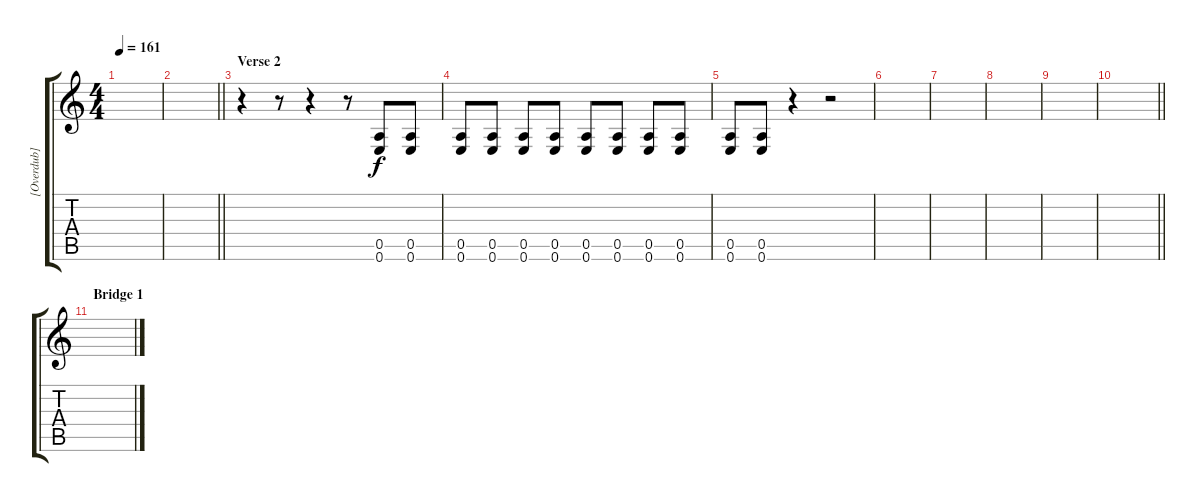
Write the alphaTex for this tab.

\track ("[Overdub]" "[Overdub]") {instrument distortionguitar}
\staff {score tabs}
\tuning (E4 B3 G3 D3 A2 E2) {hide}
\ts (4 4)
\tempo 161
\clef g2
\ks c
|
\barLineRight lightlight
|
\section ("" "Verse 2")
r.4{volume 12 balance 0 instrument gunshot} r.8 r.4 r.8 (0.5 0.6).8 (0.5 0.6).8{volume 11} |
(0.5 0.6).8{volume 10} (0.5 0.6).8{volume 9} (0.5 0.6).8{volume 8} (0.5 0.6).8{volume 7} (0.5 0.6).8{volume 6} (0.5 0.6).8{volume 5} (0.5 0.6).8{volume 4} (0.5 0.6).8{volume 3} |
(0.5 0.6).8{volume 2} (0.5 0.6).8{volume 1} r.4 r.2 |
|
|
|
|
\barLineRight lightlight
|
\section ("" "Bridge 1")
